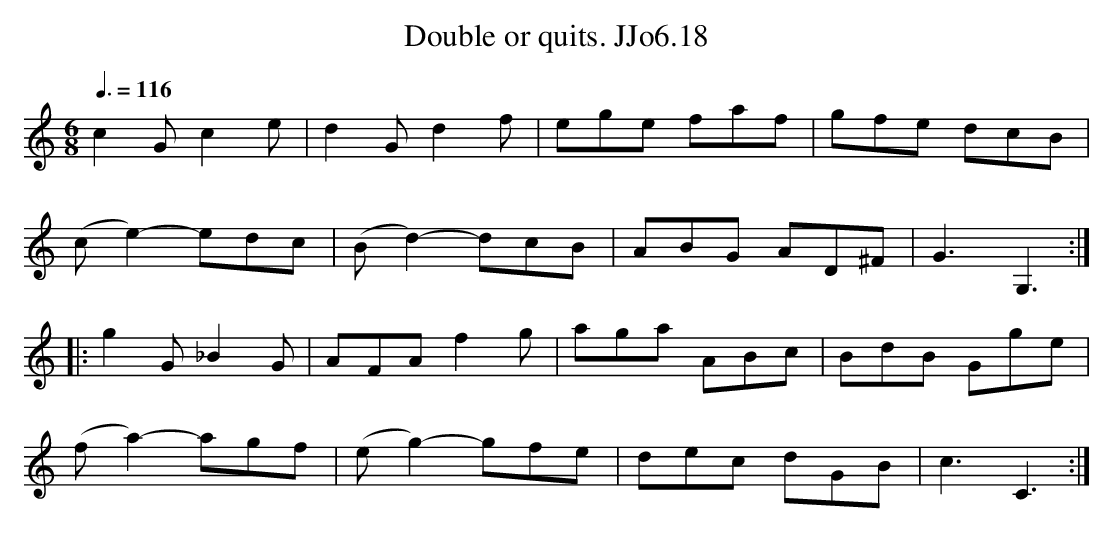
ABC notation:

X:1
T:Double or quits. JJo6.18
M:6/8
L:1/8
Q:3/8=116
K:C
c2Gc2e|d2Gd2f|ege faf|gfe dcB|
(ce2)- edc|(Bd2)-dcB|ABG AD^F|G3G,3:|
|:g2G_B2G|AFAf2g|aga ABc|BdB Gge|
(fa2)-agf|(eg2)-gfe|dec dGB|c3C3:|
